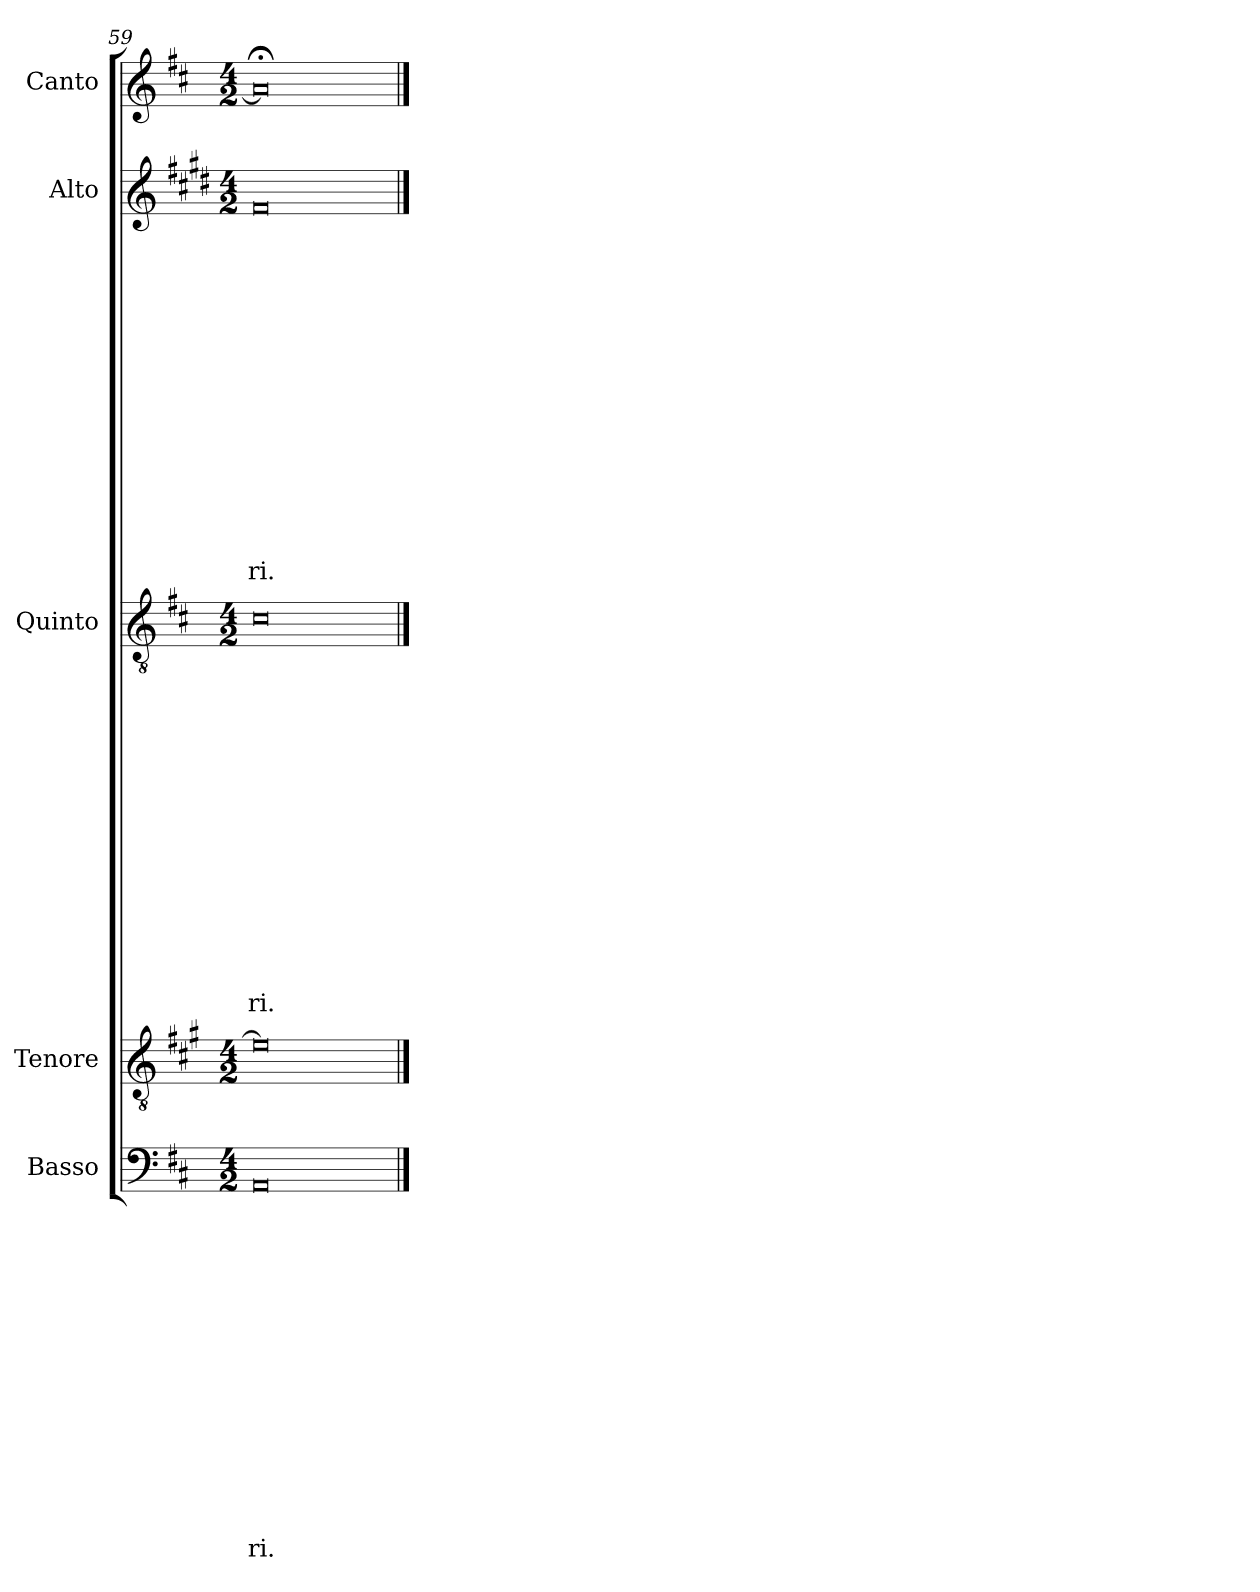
**kern	**text	**text	**text	**text	**text	**text	**text	**text	**text	**text	**text	**text	**text	**text	**text	**kern	**text	**kern	**text	**text	**text	**text	**text	**text	**text	**text	**text	**text	**text	**text	**text	**text	**text	**kern	**text	**text	**text	**text	**text	**text	**text	**text	**text	**text	**text	**text	**text	**text	**text	**kern	**text
*part5	*part5	*part5	*part5	*part5	*part5	*part5	*part5	*part5	*part5	*part5	*part5	*part5	*part5	*part5	*part5	*part4	*part4	*part3	*part3	*part3	*part3	*part3	*part3	*part3	*part3	*part3	*part3	*part3	*part3	*part3	*part3	*part3	*part3	*part2	*part2	*part2	*part2	*part2	*part2	*part2	*part2	*part2	*part2	*part2	*part2	*part2	*part2	*part2	*part2	*part1	*part1
*staff5	*staff5	*staff5	*staff5	*staff5	*staff5	*staff5	*staff5	*staff5	*staff5	*staff5	*staff5	*staff5	*staff5	*staff5	*staff5	*staff4	*staff4	*staff3	*staff3	*staff3	*staff3	*staff3	*staff3	*staff3	*staff3	*staff3	*staff3	*staff3	*staff3	*staff3	*staff3	*staff3	*staff3	*staff2	*staff2	*staff2	*staff2	*staff2	*staff2	*staff2	*staff2	*staff2	*staff2	*staff2	*staff2	*staff2	*staff2	*staff2	*staff2	*staff1	*staff1
*I"Basso	*	*	*	*	*	*	*	*	*	*	*	*	*	*	*	*I"Tenore	*	*I"Quinto	*	*	*	*	*	*	*	*	*	*	*	*	*	*	*	*I"Alto	*	*	*	*	*	*	*	*	*	*	*	*	*	*	*	*I"Canto	*
*I'B	*	*	*	*	*	*	*	*	*	*	*	*	*	*	*	*I'T	*	*	*	*	*	*	*	*	*	*	*	*	*	*	*	*	*	*I'A	*	*	*	*	*	*	*	*	*	*	*	*	*	*	*	*I'C	*
*clefF4	*	*	*	*	*	*	*	*	*	*	*	*	*	*	*	*clefGv2	*	*clefGv2	*	*	*	*	*	*	*	*	*	*	*	*	*	*	*	*clefG2	*	*	*	*	*	*	*	*	*	*	*	*	*	*	*	*clefG2	*
*	*	*	*	*	*	*	*	*	*	*	*	*	*	*	*	*ITrd4c7	*	*	*	*	*	*	*	*	*	*	*	*	*	*	*	*	*	*ITrd1c2	*	*	*	*	*	*	*	*	*	*	*	*	*	*	*	*	*
*k[f#c#]	*	*	*	*	*	*	*	*	*	*	*	*	*	*	*	*k[f#c#]	*	*k[f#c#]	*	*	*	*	*	*	*	*	*	*	*	*	*	*	*	*k[f#c#]	*	*	*	*	*	*	*	*	*	*	*	*	*	*	*	*k[f#c#]	*
*D:	*	*	*	*	*	*	*	*	*	*	*	*	*	*	*	*D:	*	*D:	*	*	*	*	*	*	*	*	*	*	*	*	*	*	*	*D:	*	*	*	*	*	*	*	*	*	*	*	*	*	*	*	*D:	*
*M4/2	*	*	*	*	*	*	*	*	*	*	*	*	*	*	*	*M4/2	*	*M4/2	*	*	*	*	*	*	*	*	*	*	*	*	*	*	*	*M4/2	*	*	*	*	*	*	*	*	*	*	*	*	*	*	*	*M4/2	*
=59	=59	=59	=59	=59	=59	=59	=59	=59	=59	=59	=59	=59	=59	=59	=59	=59	=59	=59	=59	=59	=59	=59	=59	=59	=59	=59	=59	=59	=59	=59	=59	=59	=59	=59	=59	=59	=59	=59	=59	=59	=59	=59	=59	=59	=59	=59	=59	=59	=59	=59	=59
!	!	!	!	!	!	!	!	!	!	!	!	!	!	!	!LO:LY:b	!	!	!	!	!	!	!	!	!	!	!	!	!	!	!	!	!	!LO:LY:b	!	!	!	!	!	!	!	!	!	!	!	!	!	!	!	!LO:LY:b	!	!
0AA	.	.	.	.	.	.	.	.	.	.	.	.	.	.	-ri.	0A]	.	0c#	.	.	.	.	.	.	.	.	.	.	.	.	.	.	-ri.	0e	.	.	.	.	.	.	.	.	.	.	.	.	.	.	-ri.	0a;<]	.
==	==	==	==	==	==	==	==	==	==	==	==	==	==	==	==	==	==	==	==	==	==	==	==	==	==	==	==	==	==	==	==	==	==	==	==	==	==	==	==	==	==	==	==	==	==	==	==	==	==	==	==
*-	*-	*-	*-	*-	*-	*-	*-	*-	*-	*-	*-	*-	*-	*-	*-	*-	*-	*-	*-	*-	*-	*-	*-	*-	*-	*-	*-	*-	*-	*-	*-	*-	*-	*-	*-	*-	*-	*-	*-	*-	*-	*-	*-	*-	*-	*-	*-	*-	*-	*-	*-
